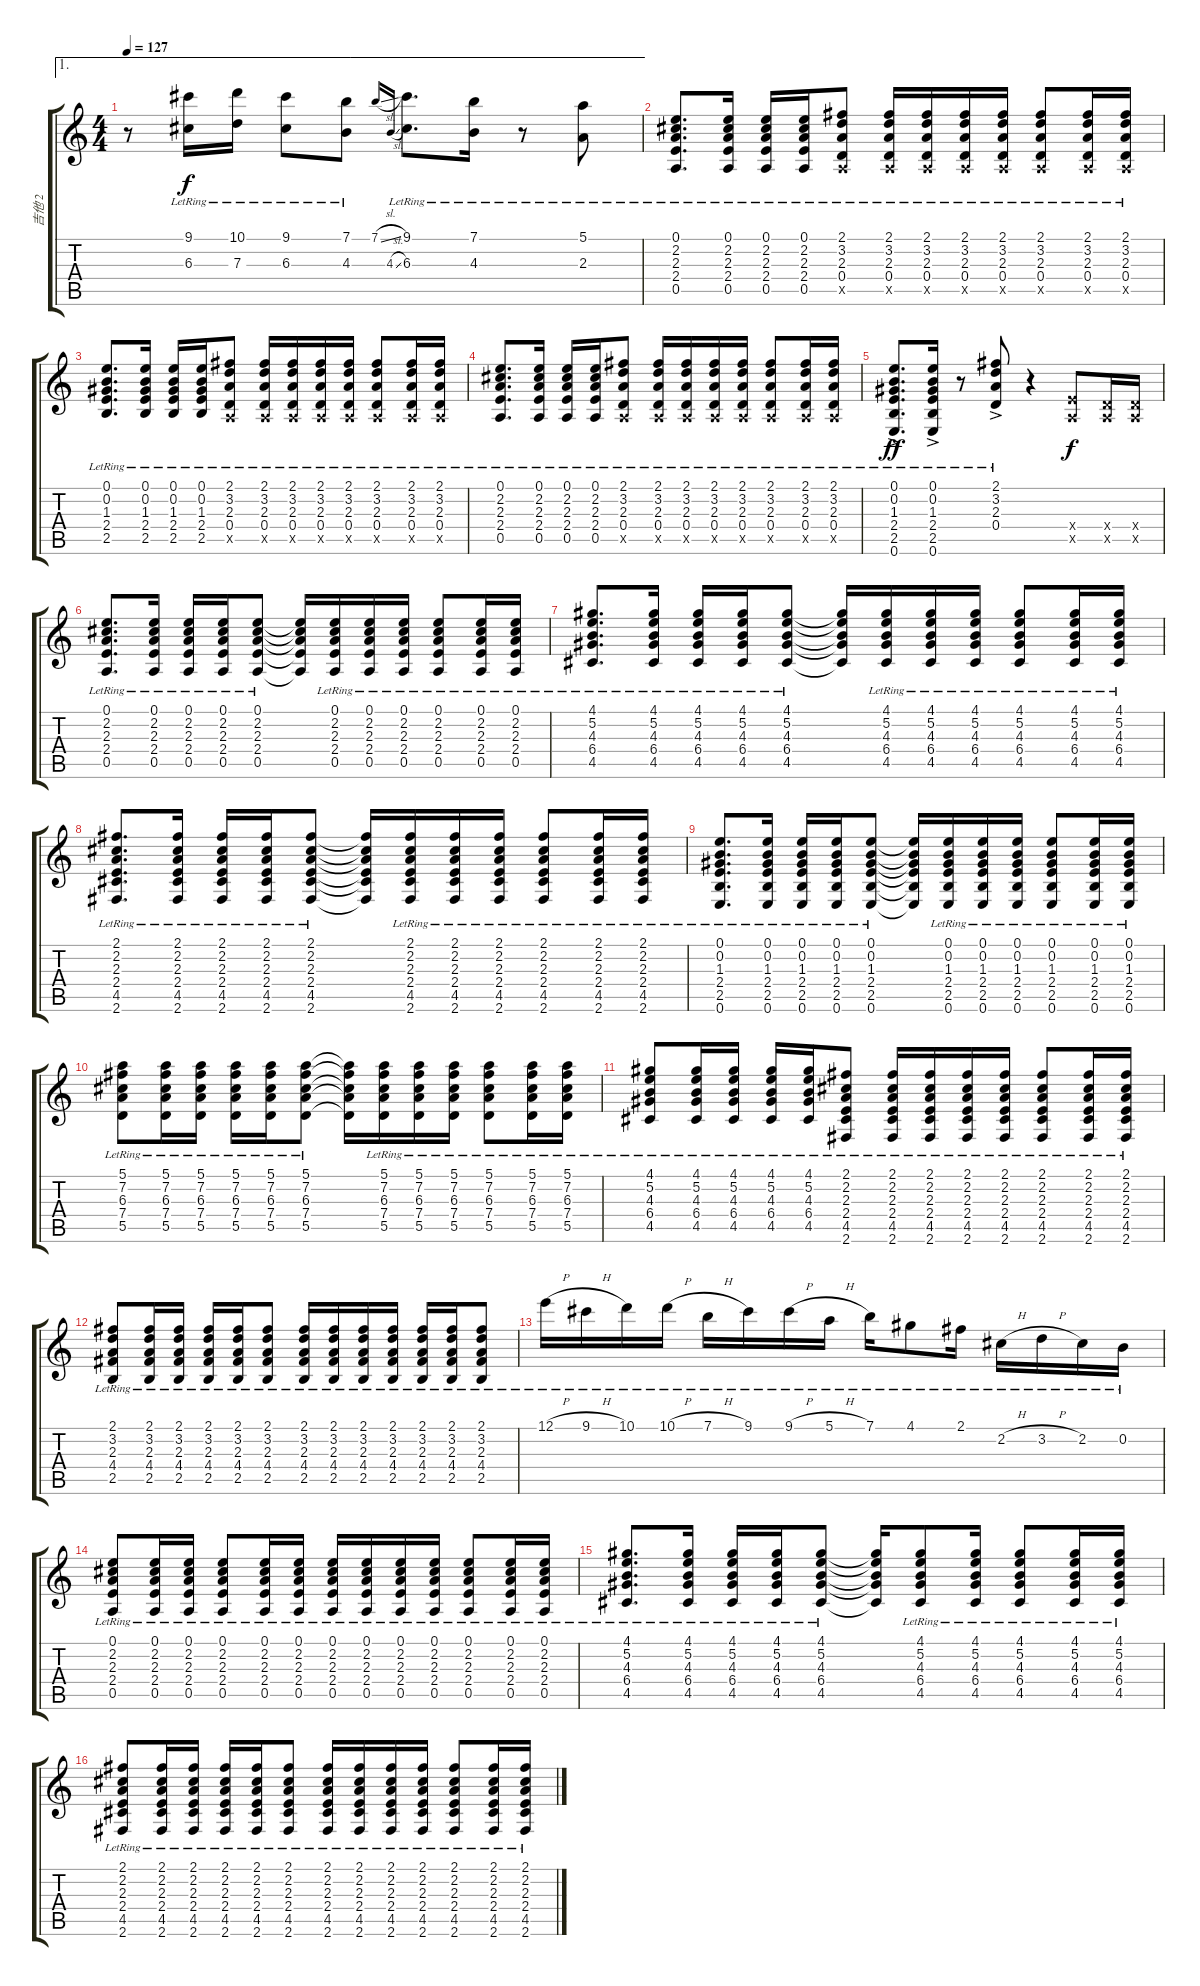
\track ("吉他 2" "吉他 2") {instrument acousticguitarsteel}
\staff {score tabs}
\tuning (E4 B3 G3 D3 A2 E2) {hide}
\ae 1
\ts (4 4)
\tempo 127
\clef g2
\ks c
r.8{dy f} (9.1{lr} 6.3{lr}).16 (10.1{lr} 7.3{lr}).16 (9.1{lr} 6.3{lr}).8 (7.1{lr} 4.3{lr}).8 7.1{sl}.16{gr onbeat} 4.3{sl}.16{gr onbeat} (9.1{lr} 6.3{lr}).8{d} (7.1{lr} 4.3{lr}).16 r.8 (5.1{lr} 2.3{lr}).8 |
(0.1{lr} 2.2{lr} 2.3{lr} 2.4{lr} 0.5{lr}).8{d} (0.1{lr} 2.2{lr} 2.3{lr} 2.4{lr} 0.5{lr}).16 (0.1{lr} 2.2{lr} 2.3{lr} 2.4{lr} 0.5{lr}).16 (0.1{lr} 2.2{lr} 2.3{lr} 2.4{lr} 0.5{lr}).16 (2.1{lr} 3.2{lr} 2.3{lr} 0.4{lr} 0.5{x}).8 (2.1{lr} 3.2{lr} 2.3{lr} 0.4{lr} 0.5{x}).16 (2.1{lr} 3.2{lr} 2.3{lr} 0.4{lr} 0.5{x}).16 (2.1{lr} 3.2{lr} 2.3{lr} 0.4{lr} 0.5{x}).16 (2.1{lr} 3.2{lr} 2.3{lr} 0.4{lr} 0.5{x}).16 (2.1{lr} 3.2{lr} 2.3{lr} 0.4{lr} 0.5{x}).8 (2.1{lr} 3.2{lr} 2.3{lr} 0.4{lr} 0.5{x}).16 (2.1{lr} 3.2{lr} 2.3{lr} 0.4{lr} 0.5{x}).16 |
(0.1{lr} 0.2{lr} 1.3{lr} 2.4{lr} 2.5{lr}).8{d} (0.1{lr} 0.2{lr} 1.3{lr} 2.4{lr} 2.5{lr}).16 (0.1{lr} 0.2{lr} 1.3{lr} 2.4{lr} 2.5{lr}).16 (0.1{lr} 0.2{lr} 1.3{lr} 2.4{lr} 2.5{lr}).16 (2.1{lr} 3.2{lr} 2.3{lr} 0.4{lr} 0.5{x}).8 (2.1{lr} 3.2{lr} 2.3{lr} 0.4{lr} 0.5{x}).16 (2.1{lr} 3.2{lr} 2.3{lr} 0.4{lr} 0.5{x}).16 (2.1{lr} 3.2{lr} 2.3{lr} 0.4{lr} 0.5{x}).16 (2.1{lr} 3.2{lr} 2.3{lr} 0.4{lr} 0.5{x}).16 (2.1{lr} 3.2{lr} 2.3{lr} 0.4{lr} 0.5{x}).8 (2.1{lr} 3.2{lr} 2.3{lr} 0.4{lr} 0.5{x}).16 (2.1{lr} 3.2{lr} 2.3{lr} 0.4{lr} 0.5{x}).16 |
(0.1{lr} 2.2{lr} 2.3{lr} 2.4{lr} 0.5{lr}).8{d} (0.1{lr} 2.2{lr} 2.3{lr} 2.4{lr} 0.5{lr}).16 (0.1{lr} 2.2{lr} 2.3{lr} 2.4{lr} 0.5{lr}).16 (0.1{lr} 2.2{lr} 2.3{lr} 2.4{lr} 0.5{lr}).16 (2.1{lr} 3.2{lr} 2.3{lr} 0.4{lr} 0.5{x}).8 (2.1{lr} 3.2{lr} 2.3{lr} 0.4{lr} 0.5{x}).16 (2.1{lr} 3.2{lr} 2.3{lr} 0.4{lr} 0.5{x}).16 (2.1{lr} 3.2{lr} 2.3{lr} 0.4{lr} 0.5{x}).16 (2.1{lr} 3.2{lr} 2.3{lr} 0.4{lr} 0.5{x}).16 (2.1{lr} 3.2{lr} 2.3{lr} 0.4{lr} 0.5{x}).8 (2.1{lr} 3.2{lr} 2.3{lr} 0.4{lr} 0.5{x}).16 (2.1{lr} 3.2{lr} 2.3{lr} 0.4{lr} 0.5{x}).16 |
(0.1{ac lr} 0.2{lr} 1.3{lr} 2.4{lr} 2.5{lr} 0.6{lr}).8{d dy ff} (0.1{ac lr} 0.2{lr} 1.3{lr} 2.4{lr} 2.5{lr} 0.6{lr}).16 r.8 (2.1{lr} 3.2{lr} 2.3{ac lr} 0.4{lr}).8 r.4 (2.4{x} 0.5{x}).8{dy f} (0.4{x} 0.5{x}).16 (0.4{x} 0.5{x}).16 |
(0.1{lr} 2.2{lr} 2.3{lr} 2.4{lr} 0.5{lr}).8{d} (0.1{lr} 2.2{lr} 2.3{lr} 2.4{lr} 0.5{lr}).16 (0.1{lr} 2.2{lr} 2.3{lr} 2.4{lr} 0.5{lr}).16 (0.1{lr} 2.2{lr} 2.3{lr} 2.4{lr} 0.5{lr}).16 (0.1{lr} 2.2{lr} 2.3{lr} 2.4{lr} 0.5{lr}).8 (0.1{t} 2.2{t} 2.3{t} 2.4{t} 0.5{t}).16 (0.1{lr} 2.2{lr} 2.3{lr} 2.4{lr} 0.5{lr}).16 (0.1{lr} 2.2{lr} 2.3{lr} 2.4{lr} 0.5{lr}).16 (0.1{lr} 2.2{lr} 2.3{lr} 2.4{lr} 0.5{lr}).16 (0.1{lr} 2.2{lr} 2.3{lr} 2.4{lr} 0.5{lr}).8 (0.1{lr} 2.2{lr} 2.3{lr} 2.4{lr} 0.5{lr}).16 (0.1{lr} 2.2{lr} 2.3{lr} 2.4{lr} 0.5{lr}).16 |
(4.1{lr} 5.2{lr} 4.3{lr} 6.4{lr} 4.5{lr}).8{d} (4.1{lr} 5.2{lr} 4.3{lr} 6.4{lr} 4.5{lr}).16 (4.1{lr} 5.2{lr} 4.3{lr} 6.4{lr} 4.5{lr}).16 (4.1{lr} 5.2{lr} 4.3{lr} 6.4{lr} 4.5{lr}).16 (4.1{lr} 5.2{lr} 4.3{lr} 6.4{lr} 4.5{lr}).8 (4.1{t} 5.2{t} 4.3{t} 6.4{t} 4.5{t}).16 (4.1{lr} 5.2{lr} 4.3{lr} 6.4{lr} 4.5{lr}).16 (4.1{lr} 5.2{lr} 4.3{lr} 6.4{lr} 4.5{lr}).16 (4.1{lr} 5.2{lr} 4.3{lr} 6.4{lr} 4.5{lr}).16 (4.1{lr} 5.2{lr} 4.3{lr} 6.4{lr} 4.5{lr}).8 (4.1{lr} 5.2{lr} 4.3{lr} 6.4{lr} 4.5{lr}).16 (4.1{lr} 5.2{lr} 4.3{lr} 6.4{lr} 4.5{lr}).16 |
(2.1{lr} 2.2{lr} 2.3{lr} 2.4{lr} 4.5{lr} 2.6{lr}).8{d} (2.1{lr} 2.2{lr} 2.3{lr} 2.4{lr} 4.5{lr} 2.6{lr}).16 (2.1{lr} 2.2{lr} 2.3{lr} 2.4{lr} 4.5{lr} 2.6{lr}).16 (2.1{lr} 2.2{lr} 2.3{lr} 2.4{lr} 4.5{lr} 2.6{lr}).16 (2.1{lr} 2.2{lr} 2.3{lr} 2.4{lr} 4.5{lr} 2.6{lr}).8 (2.1{t} 2.2{t} 2.3{t} 2.4{t} 4.5{t} 2.6{t}).16 (2.1{lr} 2.2{lr} 2.3{lr} 2.4{lr} 4.5{lr} 2.6{lr}).16 (2.1{lr} 2.2{lr} 2.3{lr} 2.4{lr} 4.5{lr} 2.6{lr}).16 (2.1{lr} 2.2{lr} 2.3{lr} 2.4{lr} 4.5{lr} 2.6{lr}).16 (2.1{lr} 2.2{lr} 2.3{lr} 2.4{lr} 4.5{lr} 2.6{lr}).8 (2.1{lr} 2.2{lr} 2.3{lr} 2.4{lr} 4.5{lr} 2.6{lr}).16 (2.1{lr} 2.2{lr} 2.3{lr} 2.4{lr} 4.5{lr} 2.6{lr}).16 |
(0.1{lr} 0.2{lr} 1.3{lr} 2.4{lr} 2.5{lr} 0.6{lr}).8{d} (0.1{lr} 0.2{lr} 1.3{lr} 2.4{lr} 2.5{lr} 0.6{lr}).16 (0.1{lr} 0.2{lr} 1.3{lr} 2.4{lr} 2.5{lr} 0.6{lr}).16 (0.1{lr} 0.2{lr} 1.3{lr} 2.4{lr} 2.5{lr} 0.6{lr}).16 (0.1{lr} 0.2{lr} 1.3{lr} 2.4{lr} 2.5{lr} 0.6{lr}).8 (0.1{t} 0.2{t} 1.3{t} 2.4{t} 2.5{t} 0.6{t}).16 (0.1{lr} 0.2{lr} 1.3{lr} 2.4{lr} 2.5{lr} 0.6{lr}).16 (0.1{lr} 0.2{lr} 1.3{lr} 2.4{lr} 2.5{lr} 0.6{lr}).16 (0.1{lr} 0.2{lr} 1.3{lr} 2.4{lr} 2.5{lr} 0.6{lr}).16 (0.1{lr} 0.2{lr} 1.3{lr} 2.4{lr} 2.5{lr} 0.6{lr}).8 (0.1{lr} 0.2{lr} 1.3{lr} 2.4{lr} 2.5{lr} 0.6{lr}).16 (0.1{lr} 0.2{lr} 1.3{lr} 2.4{lr} 2.5{lr} 0.6{lr}).16 |
(5.1{lr} 7.2{lr} 6.3{lr} 7.4{lr} 5.5{lr}).8 (5.1{lr} 7.2{lr} 6.3{lr} 7.4{lr} 5.5{lr}).16 (5.1{lr} 7.2{lr} 6.3{lr} 7.4{lr} 5.5{lr}).16 (5.1{lr} 7.2{lr} 6.3{lr} 7.4{lr} 5.5{lr}).16 (5.1{lr} 7.2{lr} 6.3{lr} 7.4{lr} 5.5{lr}).16 (5.1{lr} 7.2{lr} 6.3{lr} 7.4{lr} 5.5{lr}).8 (5.1{t} 7.2{t} 6.3{t} 7.4{t} 5.5{t}).16 (5.1{lr} 7.2{lr} 6.3{lr} 7.4{lr} 5.5{lr}).16 (5.1{lr} 7.2{lr} 6.3{lr} 7.4{lr} 5.5{lr}).16 (5.1{lr} 7.2{lr} 6.3{lr} 7.4{lr} 5.5{lr}).16 (5.1{lr} 7.2{lr} 6.3{lr} 7.4{lr} 5.5{lr}).8 (5.1{lr} 7.2{lr} 6.3{lr} 7.4{lr} 5.5{lr}).16 (5.1{lr} 7.2{lr} 6.3{lr} 7.4{lr} 5.5{lr}).16 |
(4.1{lr} 5.2{lr} 4.3{lr} 6.4{lr} 4.5{lr}).8 (4.1{lr} 5.2{lr} 4.3{lr} 6.4{lr} 4.5{lr}).16 (4.1{lr} 5.2{lr} 4.3{lr} 6.4{lr} 4.5{lr}).16 (4.1{lr} 5.2{lr} 4.3{lr} 6.4{lr} 4.5{lr}).16 (4.1{lr} 5.2{lr} 4.3{lr} 6.4{lr} 4.5{lr}).16 (2.1{lr} 2.2{lr} 2.3{lr} 2.4{lr} 4.5{lr} 2.6{lr}).8 (2.1{lr} 2.2{lr} 2.3{lr} 2.4{lr} 4.5{lr} 2.6{lr}).16 (2.1{lr} 2.2{lr} 2.3{lr} 2.4{lr} 4.5{lr} 2.6{lr}).16 (2.1{lr} 2.2{lr} 2.3{lr} 2.4{lr} 4.5{lr} 2.6{lr}).16 (2.1{lr} 2.2{lr} 2.3{lr} 2.4{lr} 4.5{lr} 2.6{lr}).16 (2.1{lr} 2.2{lr} 2.3{lr} 2.4{lr} 4.5{lr} 2.6{lr}).8 (2.1{lr} 2.2{lr} 2.3{lr} 2.4{lr} 4.5{lr} 2.6{lr}).16 (2.1{lr} 2.2{lr} 2.3{lr} 2.4{lr} 4.5{lr} 2.6{lr}).16 |
(2.1{lr} 3.2{lr} 2.3{lr} 4.4{lr} 2.5{lr}).8 (2.1{lr} 3.2{lr} 2.3{lr} 4.4{lr} 2.5{lr}).16 (2.1{lr} 3.2{lr} 2.3{lr} 4.4{lr} 2.5{lr}).16 (2.1{lr} 3.2{lr} 2.3{lr} 4.4{lr} 2.5{lr}).16 (2.1{lr} 3.2{lr} 2.3{lr} 4.4{lr} 2.5{lr}).16 (2.1{lr} 3.2{lr} 2.3{lr} 4.4{lr} 2.5{lr}).8 (2.1{lr} 3.2{lr} 2.3{lr} 4.4{lr} 2.5{lr}).16 (2.1{lr} 3.2{lr} 2.3{lr} 4.4{lr} 2.5{lr}).16 (2.1{lr} 3.2{lr} 2.3{lr} 4.4{lr} 2.5{lr}).16 (2.1{lr} 3.2{lr} 2.3{lr} 4.4{lr} 2.5{lr}).16 (2.1{lr} 3.2{lr} 2.3{lr} 4.4{lr} 2.5{lr}).16 (2.1{lr} 3.2{lr} 2.3{lr} 4.4{lr} 2.5{lr}).16 (2.1{lr} 3.2{lr} 2.3{lr} 4.4{lr} 2.5{lr}).8 |
12.1{h lr}.16 9.1{h lr}.16 10.1{lr}.16 10.1{h lr}.16 7.1{h lr}.16 9.1{lr}.16 9.1{h lr}.16 5.1{h lr}.16 7.1{lr}.16 4.1{lr}.8 2.1{lr}.16 2.2{h lr}.16 3.2{h lr}.16 2.2{lr}.16 0.2{lr}.16 |
(0.1{lr} 2.2{lr} 2.3{lr} 2.4{lr} 0.5{lr}).8 (0.1{lr} 2.2{lr} 2.3{lr} 2.4{lr} 0.5{lr}).16 (0.1{lr} 2.2{lr} 2.3{lr} 2.4{lr} 0.5{lr}).16 (0.1{lr} 2.2{lr} 2.3{lr} 2.4{lr} 0.5{lr}).8 (0.1{lr} 2.2{lr} 2.3{lr} 2.4{lr} 0.5{lr}).16 (0.1 2.2{lr} 2.3 2.4 0.5).16 (0.1{lr} 2.2{lr} 2.3{lr} 2.4{lr} 0.5{lr}).16 (0.1{lr} 2.2{lr} 2.3{lr} 2.4{lr} 0.5{lr}).16 (0.1{lr} 2.2{lr} 2.3{lr} 2.4{lr} 0.5{lr}).16 (0.1{lr} 2.2{lr} 2.3{lr} 2.4{lr} 0.5{lr}).16 (0.1{lr} 2.2{lr} 2.3{lr} 2.4{lr} 0.5{lr}).8 (0.1{lr} 2.2{lr} 2.3{lr} 2.4{lr} 0.5{lr}).16 (0.1{lr} 2.2 2.3 2.4 0.5).16 |
(4.1{lr} 5.2{lr} 4.3{lr} 6.4{lr} 4.5{lr}).8{d} (4.1{lr} 5.2{lr} 4.3{lr} 6.4{lr} 4.5{lr}).16 (4.1{lr} 5.2{lr} 4.3{lr} 6.4{lr} 4.5{lr}).16 (4.1{lr} 5.2{lr} 4.3{lr} 6.4{lr} 4.5{lr}).16 (4.1{lr} 5.2{lr} 4.3{lr} 6.4{lr} 4.5{lr}).8 (4.1{t} 5.2{t} 4.3{t} 6.4{t} 4.5{t}).16 (4.1{lr} 5.2{lr} 4.3{lr} 6.4{lr} 4.5{lr}).8 (4.1{lr} 5.2{lr} 4.3{lr} 6.4{lr} 4.5{lr}).16 (4.1{lr} 5.2{lr} 4.3{lr} 6.4{lr} 4.5{lr}).8 (4.1{lr} 5.2{lr} 4.3{lr} 6.4{lr} 4.5{lr}).16 (4.1{lr} 5.2{lr} 4.3{lr} 6.4{lr} 4.5{lr}).16 |
(2.1{lr} 2.2{lr} 2.3{lr} 2.4{lr} 4.5{lr} 2.6{lr}).8 (2.1{lr} 2.2{lr} 2.3{lr} 2.4{lr} 4.5{lr} 2.6{lr}).16 (2.1{lr} 2.2{lr} 2.3{lr} 2.4{lr} 4.5{lr} 2.6{lr}).16 (2.1{lr} 2.2{lr} 2.3{lr} 2.4{lr} 4.5{lr} 2.6{lr}).16 (2.1{lr} 2.2{lr} 2.3{lr} 2.4{lr} 4.5{lr} 2.6{lr}).16 (2.1{lr} 2.2{lr} 2.3{lr} 2.4{lr} 4.5{lr} 2.6{lr}).8 (2.1{lr} 2.2{lr} 2.3{lr} 2.4{lr} 4.5{lr} 2.6{lr}).16 (2.1{lr} 2.2{lr} 2.3{lr} 2.4{lr} 4.5{lr} 2.6{lr}).16 (2.1{lr} 2.2{lr} 2.3{lr} 2.4{lr} 4.5{lr} 2.6{lr}).16 (2.1{lr} 2.2{lr} 2.3{lr} 2.4{lr} 4.5{lr} 2.6{lr}).16 (2.1{lr} 2.2{lr} 2.3{lr} 2.4{lr} 4.5{lr} 2.6{lr}).8 (2.1{lr} 2.2{lr} 2.3{lr} 2.4{lr} 4.5{lr} 2.6{lr}).16 (2.1{lr} 2.2{lr} 2.3{lr} 2.4{lr} 4.5{lr} 2.6{lr}).16
